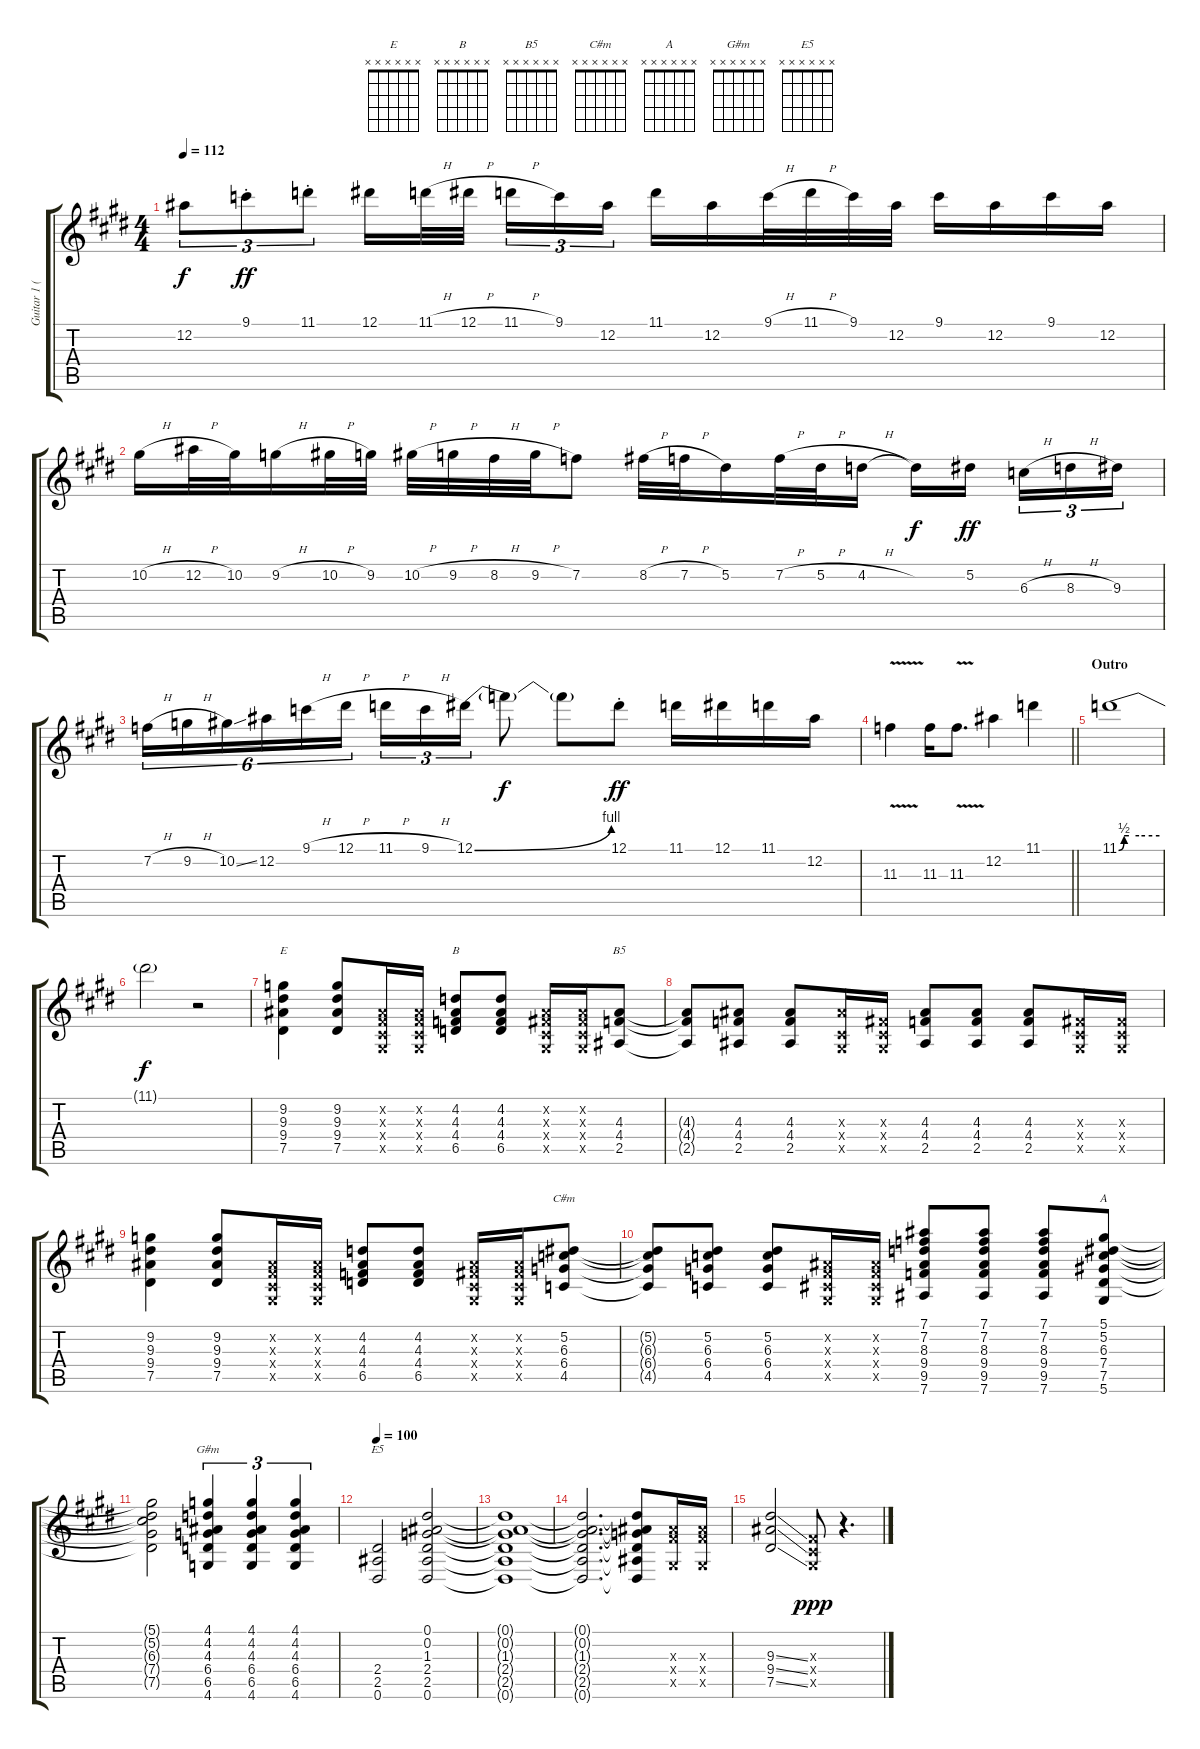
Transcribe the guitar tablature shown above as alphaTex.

\track ("Guitar 1 (Slash)" "Guitar 1 (") {instrument overdrivenguitar}
\staff {score tabs}
\tuning (Eb4 Bb3 Gb3 Db3 Ab2 Eb2) {hide}
\chord ("E" x x x x x x)
\chord ("B" x x x x x x)
\chord ("B5" x x x x x x)
\chord ("C#m" x x x x x x)
\chord ("A" x x x x x x)
\chord ("G#m" x x x x x x)
\chord ("E5" x x x x x x)
\ts (4 4)
\tempo 112
\clef g2
\ks e
12.2{t}.8{tu (3 2) dy f} 9.1{st}.8{tu (3 2) dy ff} 11.1{st}.8{tu (3 2)} 12.1.16 11.1{h}.32 12.1{h}.32 11.1{h}.16{tu (3 2)} 9.1.16{tu (3 2)} 12.2.16{tu (3 2)} 11.1.16 12.2.16 9.1{h}.32 11.1{h}.32 9.1.32 12.2.32 9.1.16 12.2.16 9.1.16 12.2.16 |
10.2{h}.16 12.2{h}.32 10.2.32 9.2{h}.16 10.2{h}.32 9.2.32 10.2{h}.32 9.2{h}.32 8.2{h}.32 9.2{h}.32 7.2.8 8.2{h}.32 7.2{h}.32 5.2.16 7.2{h}.32 5.2{h}.32 4.2{h}.16 4.2{t}.16{dy f} 5.2.16{dy ff} 6.3{h}.16{tu (3 2)} 8.3{h}.16{tu (3 2)} 9.3.16{tu (3 2)} |
7.2{h}.16{tu (6 4)} 9.2{h}.16{tu (6 4)} 10.2{ss}.16{tu (6 4)} 12.2.16{tu (6 4)} 9.1{h}.16{tu (6 4)} 12.1{h}.16{tu (6 4)} 11.1{h}.16{tu (3 2)} 9.1{h}.16{tu (3 2)} 12.1{be (bend 0 0 60 4)}.16{tu (3 2)} 12.1{t}.8{dy f} 12.1{t}.8 12.1{st}.8{dy ff} 11.1.16 12.1.16 11.1.16 12.2.16 |
\barLineRight lightlight
11.3{v}.4 11.3.16 11.3{v}.8{d} 12.2.4 11.1.4 |
\section ("" "Outro")
11.1{be (custom 0 0 8 2 15 2 30 2 60 2)}.1 |
11.1{t}.2{dy f} r.2 |
(9.2 9.3 9.4 7.5).4{ch "E"} (9.2 9.3 9.4 7.5).8 (0.2{x} 0.3{x} 0.4{x} 0.5{x}).16 (0.2{x} 0.3{x} 0.4{x} 0.5{x}).16 (4.2 4.3 4.4 6.5).8{ch "B"} (4.2 4.3 4.4 6.5).8 (0.2{x} 0.3{x} 0.4{x} 0.5{x}).16 (0.2{x} 0.3{x} 0.4{x} 0.5{x}).16 (4.3 4.4 2.5).8{ch "B5"} |
(4.3{t} 4.4{t} 2.5{t}).8 (4.3 4.4 2.5).8 (4.3 4.4 2.5).8 (4.3{x} 0.4{x} 0.5{x}).16 (0.3{x} 0.4{x} 0.5{x}).16 (4.3 4.4 2.5).8 (4.3 4.4 2.5).8 (4.3 4.4 2.5).8 (0.3{x} 0.4{x} 0.5{x}).16 (0.3{x} 0.4{x} 0.5{x}).16 |
(9.2 9.3 9.4 7.5).4 (9.2 9.3 9.4 7.5).8 (0.2{x} 0.3{x} 0.4{x} 0.5{x}).16 (0.2{x} 0.3{x} 0.4{x} 0.5{x}).16 (4.2 4.3 4.4 6.5).8 (4.2 4.3 4.4 6.5).8 (0.2{x} 0.3{x} 0.4{x} 0.5{x}).16 (0.2{x} 0.3{x} 0.4{x} 0.5{x}).16 (5.2 6.3 6.4 4.5).8{ch "C#m"} |
(5.2{t} 6.3{t} 6.4{t} 4.5{t}).8 (5.2 6.3 6.4 4.5).8 (5.2 6.3 6.4 4.5).8 (0.2{x} 0.3{x} 0.4{x} 0.5{x}).16 (0.2{x} 0.3{x} 0.4{x} 0.5{x}).16 (7.1 7.2 8.3 9.4 9.5 7.6).8 (7.1 7.2 8.3 9.4 9.5 7.6).8 (7.1 7.2 8.3 9.4 9.5 7.6).8 (5.1 5.2 6.3 7.4 7.5 5.6).8{ch "A"} |
(5.1{t} 5.2{t} 6.3{t} 7.4{t} 7.5{t}).2 (4.1 4.2 4.3 6.4 6.5 4.6).4{tu (3 2) ch "G#m"} (4.1 4.2 4.3 6.4 6.5 4.6).4{tu (3 2)} (4.1 4.2 4.3 6.4 6.5 4.6).4{tu (3 2)} |
\tempo 100
(2.4 2.5 0.6).2{ch "E5"} (0.1 0.2 1.3 2.4 2.5 0.6).2 |
(0.1{t} 0.2{t} 1.3{t} 2.4{t} 2.5{t} 0.6{t}).1 |
(0.1{t} 0.2{t} 1.3{t} 2.4{t} 2.5{t} 0.6{t}).2{d} (0.1{t} 0.2{t} 1.3{t} 2.4{t} 2.5{t} 0.6{t}).8 (0.3{x} 9.4{x} 0.5{x}).16 (0.3{x} 9.4{x} 0.5{x}).16 |
(9.3{ss} 9.4{ss} 7.5{ss}).2 (0.3{x} 0.4{x} 0.5{x}).8{dy ppp} r.4{d}
